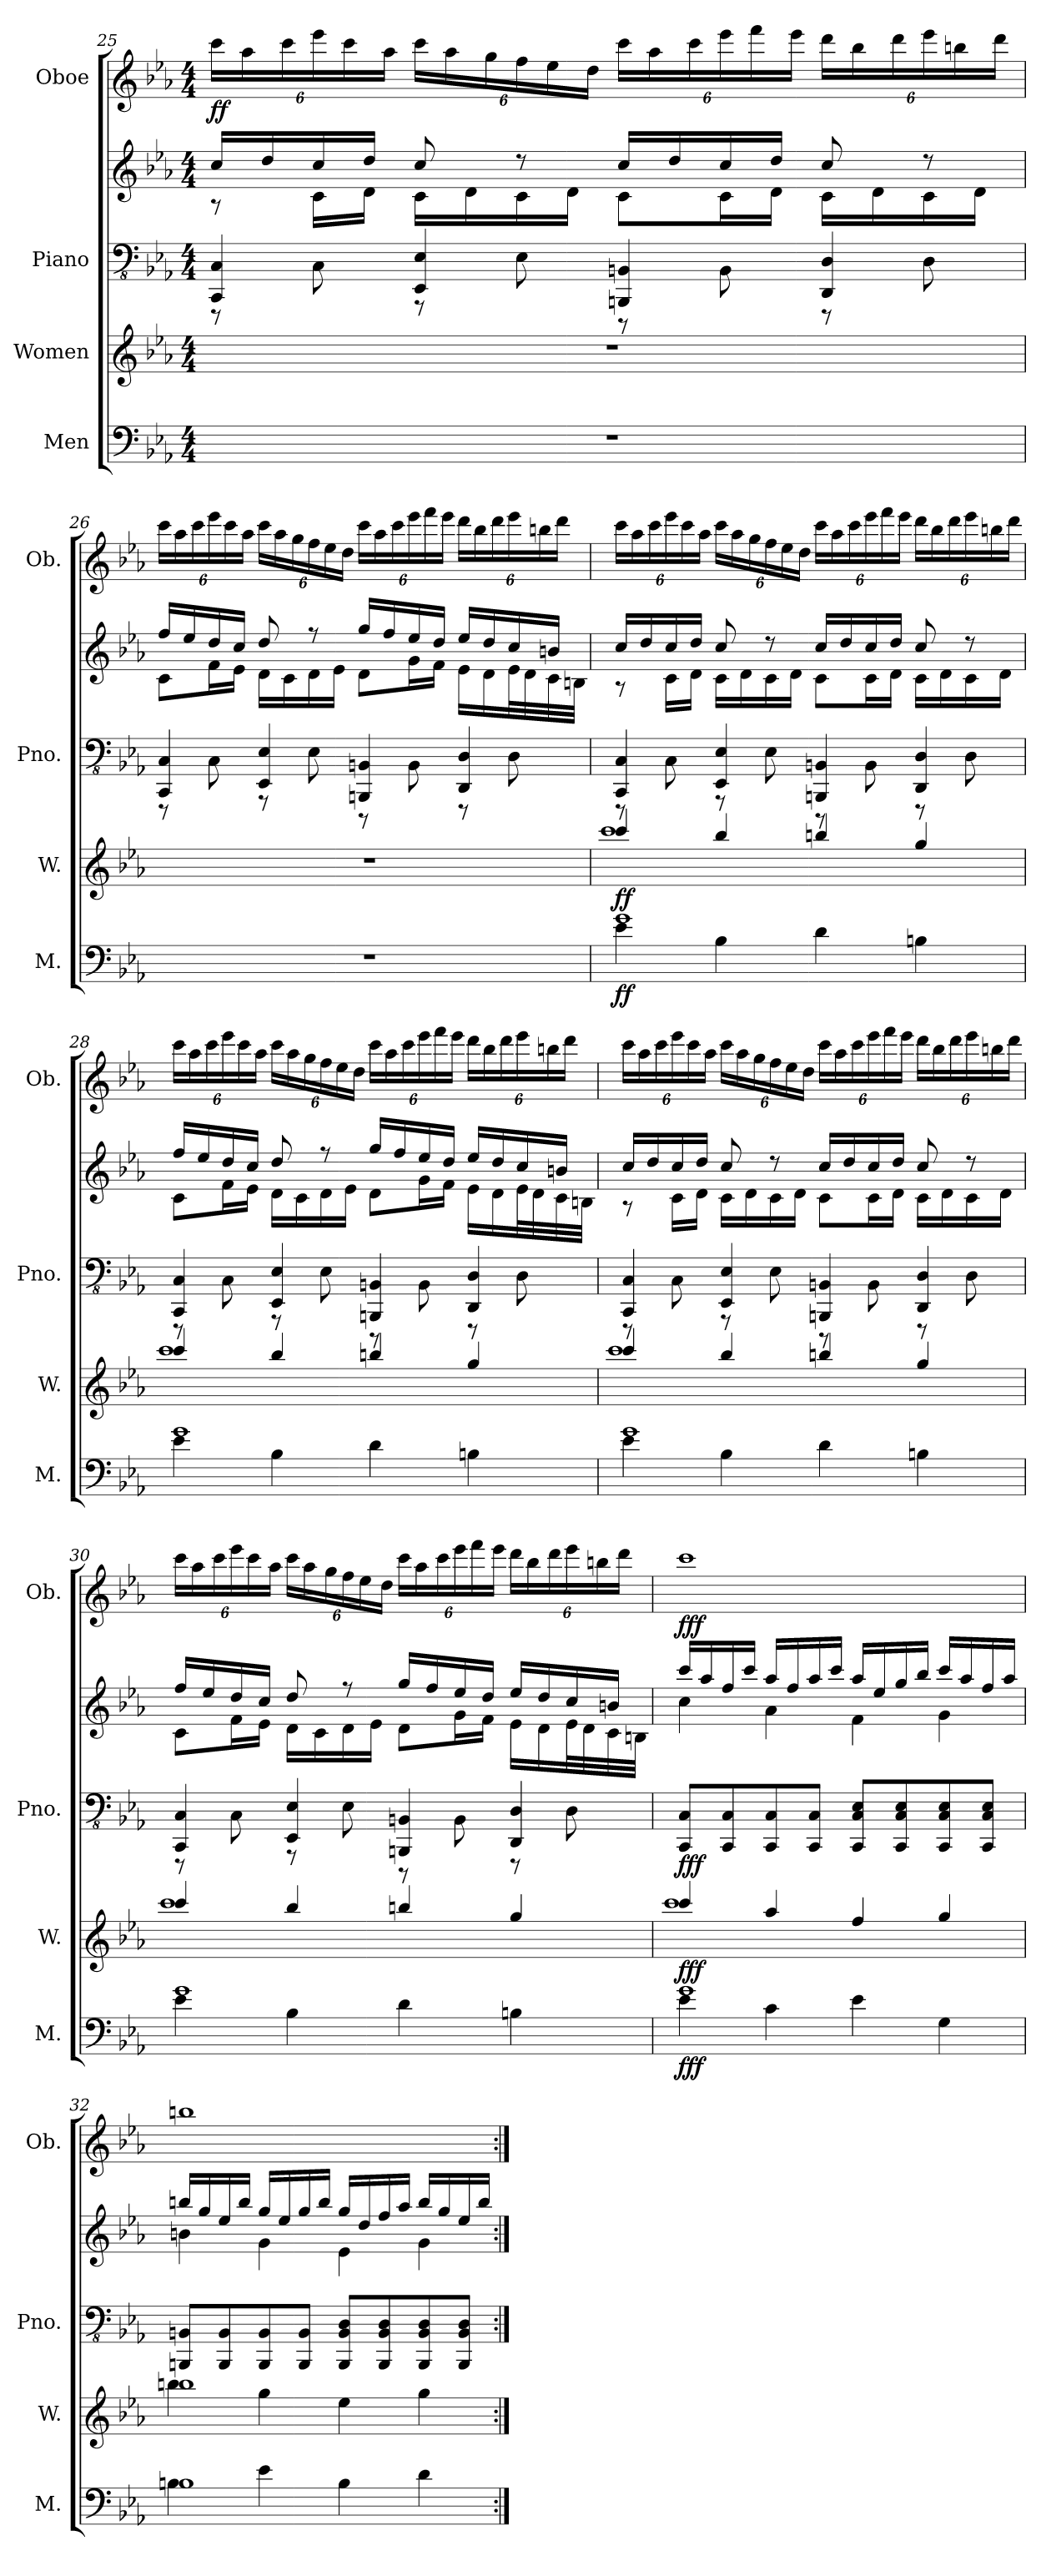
**kern	**dynam	**kern	**dynam	**kern	**kern	**dynam	**kern	**dynam
*part4	*part4	*part3	*part3	*part2	*part2	*part2	*part1	*part1
*staff5	*staff5	*staff4	*staff4	*staff3	*staff2	*staff2/3	*staff1	*staff1
*I"Men	*	*I"Women	*	*I"Piano	*	*	*I"Oboe	*
*I'M.	*	*I'W.	*	*I'Pno.	*	*	*I'Ob.	*
!!LO:PB:g=z
*clefF4	*	*clefG2	*	*clefFv4	*clefG2	*	*clefG2	*
*k[b-e-a-]	*	*k[b-e-a-]	*	*k[b-e-a-]	*k[b-e-a-]	*	*k[b-e-a-]	*
*M4/4	*	*M4/4	*	*M4/4	*M4/4	*	*M4/4	*
=25	=25	=25	=25	=25	=25	=25	=25	=25
*	*	*	*	*^	*^	*	*	*
*	*	*	*	*	*	*	*	*	*Xbrackettup	*
!	!	!	!	!	!	!	!	!	!	!LO:DY:b
1r	.	1r	.	4CCC/ 4CC/	8r	16cc/LL	8r	.	24ccc\LL	ff
.	.	.	.	.	.	.	.	.	24aa-\	.
.	.	.	.	.	.	16dd/	.	.	.	.
.	.	.	.	.	.	.	.	.	24ccc\	.
.	.	.	.	.	8CC\	16cc/	16c\LL	.	24eee-\	.
.	.	.	.	.	.	.	.	.	24ccc\	.
.	.	.	.	.	.	16dd/JJ	16d\JJ	.	.	.
.	.	.	.	.	.	.	.	.	24aa-\JJ	.
.	.	.	.	4EEE-/ 4EE-/	8r	8cc/	16c\LL	.	24ccc\LL	.
.	.	.	.	.	.	.	.	.	24aa-\	.
.	.	.	.	.	.	.	16d\	.	.	.
.	.	.	.	.	.	.	.	.	24gg\	.
.	.	.	.	.	8EE-\	8r	16c\	.	24ff\	.
.	.	.	.	.	.	.	.	.	24ee-\	.
.	.	.	.	.	.	.	16d\JJ	.	.	.
.	.	.	.	.	.	.	.	.	24dd\JJ	.
.	.	.	.	4BBBBn/ 4BBBn/	8r	16cc/LL	8c\L	.	24ccc\LL	.
.	.	.	.	.	.	.	.	.	24aa-\	.
.	.	.	.	.	.	16dd/	.	.	.	.
.	.	.	.	.	.	.	.	.	24ccc\	.
.	.	.	.	.	8BBB\	16cc/	16c\L	.	24eee-\	.
.	.	.	.	.	.	.	.	.	24fff\	.
.	.	.	.	.	.	16dd/JJ	16d\JJ	.	.	.
.	.	.	.	.	.	.	.	.	24eee-\JJ	.
.	.	.	.	4DDD/ 4DD/	8r	8cc/	16c\LL	.	24ddd\LL	.
.	.	.	.	.	.	.	.	.	24bb-\	.
.	.	.	.	.	.	.	16d\	.	.	.
.	.	.	.	.	.	.	.	.	24ddd\	.
.	.	.	.	.	8DD\	8r	16c\	.	24eee-\	.
.	.	.	.	.	.	.	.	.	24bbn\	.
.	.	.	.	.	.	.	16d\JJ	.	.	.
.	.	.	.	.	.	.	.	.	24ddd\JJ	.
!!LO:LB:g=z
=26	=26	=26	=26	=26	=26	=26	=26	=26	=26	=26
1r	.	1r	.	4CCC/ 4CC/	8r	16ff/LL	8c\L	.	24ccc\LL	.
.	.	.	.	.	.	.	.	.	24aa-\	.
.	.	.	.	.	.	16ee-/	.	.	.	.
.	.	.	.	.	.	.	.	.	24ccc\	.
.	.	.	.	.	8CC\	16dd/	16f\L	.	24eee-\	.
.	.	.	.	.	.	.	.	.	24ccc\	.
.	.	.	.	.	.	16cc/JJ	16e-\JJ	.	.	.
.	.	.	.	.	.	.	.	.	24aa-\JJ	.
.	.	.	.	4EEE-/ 4EE-/	8r	8dd/	16d\LL	.	24ccc\LL	.
.	.	.	.	.	.	.	.	.	24aa-\	.
.	.	.	.	.	.	.	16c\	.	.	.
.	.	.	.	.	.	.	.	.	24gg\	.
.	.	.	.	.	8EE-\	8r	16d\	.	24ff\	.
.	.	.	.	.	.	.	.	.	24ee-\	.
.	.	.	.	.	.	.	16e-\JJ	.	.	.
.	.	.	.	.	.	.	.	.	24dd\JJ	.
.	.	.	.	4BBBBn/ 4BBBn/	8r	16gg/LL	8d\L	.	24ccc\LL	.
.	.	.	.	.	.	.	.	.	24aa-\	.
.	.	.	.	.	.	16ff/	.	.	.	.
.	.	.	.	.	.	.	.	.	24ccc\	.
.	.	.	.	.	8BBB\	16ee-/	16g\L	.	24eee-\	.
.	.	.	.	.	.	.	.	.	24fff\	.
.	.	.	.	.	.	16dd/JJ	16f\JJ	.	.	.
.	.	.	.	.	.	.	.	.	24eee-\JJ	.
.	.	.	.	4DDD/ 4DD/	8r	16ee-/LL	16e-\LL	.	24ddd\LL	.
.	.	.	.	.	.	.	.	.	24bb-\	.
.	.	.	.	.	.	16dd/	16d\	.	.	.
.	.	.	.	.	.	.	.	.	24ddd\	.
.	.	.	.	.	8DD\	16cc/	32e-\L	.	24eee-\	.
.	.	.	.	.	.	.	32d\	.	.	.
.	.	.	.	.	.	.	.	.	24bbn\	.
.	.	.	.	.	.	16bn/JJ	32c\	.	.	.
.	.	.	.	.	.	.	.	.	24ddd\JJ	.
.	.	.	.	.	.	.	32Bn\JJJ	.	.	.
!!LO:PB:g=z
=27	=27	=27	=27	=27	=27	=27	=27	=27	=27	=27
*^	*	*^	*	*	*	*	*	*	*	*
!	!	!LO:DY:b	!	!	!LO:DY:b	!	!	!	!	!	!	!
1g	4e-\	ff	4ccc/	1ccc	ff	4CCC/ 4CC/	8r	16cc/LL	8r	.	24ccc\LL	.
.	.	.	.	.	.	.	.	.	.	.	24aa-\	.
.	.	.	.	.	.	.	.	16dd/	.	.	.	.
.	.	.	.	.	.	.	.	.	.	.	24ccc\	.
.	.	.	.	.	.	.	8CC\	16cc/	16c\LL	.	24eee-\	.
.	.	.	.	.	.	.	.	.	.	.	24ccc\	.
.	.	.	.	.	.	.	.	16dd/JJ	16d\JJ	.	.	.
.	.	.	.	.	.	.	.	.	.	.	24aa-\JJ	.
.	4B-\	.	4bb-/	.	.	4EEE-/ 4EE-/	8r	8cc/	16c\LL	.	24ccc\LL	.
.	.	.	.	.	.	.	.	.	.	.	24aa-\	.
.	.	.	.	.	.	.	.	.	16d\	.	.	.
.	.	.	.	.	.	.	.	.	.	.	24gg\	.
.	.	.	.	.	.	.	8EE-\	8r	16c\	.	24ff\	.
.	.	.	.	.	.	.	.	.	.	.	24ee-\	.
.	.	.	.	.	.	.	.	.	16d\JJ	.	.	.
.	.	.	.	.	.	.	.	.	.	.	24dd\JJ	.
.	4d\	.	4bbn/	.	.	4BBBBn/ 4BBBn/	8r	16cc/LL	8c\L	.	24ccc\LL	.
.	.	.	.	.	.	.	.	.	.	.	24aa-\	.
.	.	.	.	.	.	.	.	16dd/	.	.	.	.
.	.	.	.	.	.	.	.	.	.	.	24ccc\	.
.	.	.	.	.	.	.	8BBB\	16cc/	16c\L	.	24eee-\	.
.	.	.	.	.	.	.	.	.	.	.	24fff\	.
.	.	.	.	.	.	.	.	16dd/JJ	16d\JJ	.	.	.
.	.	.	.	.	.	.	.	.	.	.	24eee-\JJ	.
.	4Bn\	.	4gg/	.	.	4DDD/ 4DD/	8r	8cc/	16c\LL	.	24ddd\LL	.
.	.	.	.	.	.	.	.	.	.	.	24bb-\	.
.	.	.	.	.	.	.	.	.	16d\	.	.	.
.	.	.	.	.	.	.	.	.	.	.	24ddd\	.
.	.	.	.	.	.	.	8DD\	8r	16c\	.	24eee-\	.
.	.	.	.	.	.	.	.	.	.	.	24bbn\	.
.	.	.	.	.	.	.	.	.	16d\JJ	.	.	.
.	.	.	.	.	.	.	.	.	.	.	24ddd\JJ	.
!!LO:LB:g=z
=28	=28	=28	=28	=28	=28	=28	=28	=28	=28	=28	=28	=28
1g	4e-\	.	4ccc/	1ccc	.	4CCC/ 4CC/	8r	16ff/LL	8c\L	.	24ccc\LL	.
.	.	.	.	.	.	.	.	.	.	.	24aa-\	.
.	.	.	.	.	.	.	.	16ee-/	.	.	.	.
.	.	.	.	.	.	.	.	.	.	.	24ccc\	.
.	.	.	.	.	.	.	8CC\	16dd/	16f\L	.	24eee-\	.
.	.	.	.	.	.	.	.	.	.	.	24ccc\	.
.	.	.	.	.	.	.	.	16cc/JJ	16e-\JJ	.	.	.
.	.	.	.	.	.	.	.	.	.	.	24aa-\JJ	.
.	4B-\	.	4bb-/	.	.	4EEE-/ 4EE-/	8r	8dd/	16d\LL	.	24ccc\LL	.
.	.	.	.	.	.	.	.	.	.	.	24aa-\	.
.	.	.	.	.	.	.	.	.	16c\	.	.	.
.	.	.	.	.	.	.	.	.	.	.	24gg\	.
.	.	.	.	.	.	.	8EE-\	8r	16d\	.	24ff\	.
.	.	.	.	.	.	.	.	.	.	.	24ee-\	.
.	.	.	.	.	.	.	.	.	16e-\JJ	.	.	.
.	.	.	.	.	.	.	.	.	.	.	24dd\JJ	.
.	4d\	.	4bbn/	.	.	4BBBBn/ 4BBBn/	8r	16gg/LL	8d\L	.	24ccc\LL	.
.	.	.	.	.	.	.	.	.	.	.	24aa-\	.
.	.	.	.	.	.	.	.	16ff/	.	.	.	.
.	.	.	.	.	.	.	.	.	.	.	24ccc\	.
.	.	.	.	.	.	.	8BBB\	16ee-/	16g\L	.	24eee-\	.
.	.	.	.	.	.	.	.	.	.	.	24fff\	.
.	.	.	.	.	.	.	.	16dd/JJ	16f\JJ	.	.	.
.	.	.	.	.	.	.	.	.	.	.	24eee-\JJ	.
.	4Bn\	.	4gg/	.	.	4DDD/ 4DD/	8r	16ee-/LL	16e-\LL	.	24ddd\LL	.
.	.	.	.	.	.	.	.	.	.	.	24bb-\	.
.	.	.	.	.	.	.	.	16dd/	16d\	.	.	.
.	.	.	.	.	.	.	.	.	.	.	24ddd\	.
.	.	.	.	.	.	.	8DD\	16cc/	32e-\L	.	24eee-\	.
.	.	.	.	.	.	.	.	.	32d\	.	.	.
.	.	.	.	.	.	.	.	.	.	.	24bbn\	.
.	.	.	.	.	.	.	.	16bn/JJ	32c\	.	.	.
.	.	.	.	.	.	.	.	.	.	.	24ddd\JJ	.
.	.	.	.	.	.	.	.	.	32Bn\JJJ	.	.	.
!!LO:PB:g=z
=29	=29	=29	=29	=29	=29	=29	=29	=29	=29	=29	=29	=29
1g	4e-\	.	4ccc/	1ccc	.	4CCC/ 4CC/	8r	16cc/LL	8r	.	24ccc\LL	.
.	.	.	.	.	.	.	.	.	.	.	24aa-\	.
.	.	.	.	.	.	.	.	16dd/	.	.	.	.
.	.	.	.	.	.	.	.	.	.	.	24ccc\	.
.	.	.	.	.	.	.	8CC\	16cc/	16c\LL	.	24eee-\	.
.	.	.	.	.	.	.	.	.	.	.	24ccc\	.
.	.	.	.	.	.	.	.	16dd/JJ	16d\JJ	.	.	.
.	.	.	.	.	.	.	.	.	.	.	24aa-\JJ	.
.	4B-\	.	4bb-/	.	.	4EEE-/ 4EE-/	8r	8cc/	16c\LL	.	24ccc\LL	.
.	.	.	.	.	.	.	.	.	.	.	24aa-\	.
.	.	.	.	.	.	.	.	.	16d\	.	.	.
.	.	.	.	.	.	.	.	.	.	.	24gg\	.
.	.	.	.	.	.	.	8EE-\	8r	16c\	.	24ff\	.
.	.	.	.	.	.	.	.	.	.	.	24ee-\	.
.	.	.	.	.	.	.	.	.	16d\JJ	.	.	.
.	.	.	.	.	.	.	.	.	.	.	24dd\JJ	.
.	4d\	.	4bbn/	.	.	4BBBBn/ 4BBBn/	8r	16cc/LL	8c\L	.	24ccc\LL	.
.	.	.	.	.	.	.	.	.	.	.	24aa-\	.
.	.	.	.	.	.	.	.	16dd/	.	.	.	.
.	.	.	.	.	.	.	.	.	.	.	24ccc\	.
.	.	.	.	.	.	.	8BBB\	16cc/	16c\L	.	24eee-\	.
.	.	.	.	.	.	.	.	.	.	.	24fff\	.
.	.	.	.	.	.	.	.	16dd/JJ	16d\JJ	.	.	.
.	.	.	.	.	.	.	.	.	.	.	24eee-\JJ	.
.	4Bn\	.	4gg/	.	.	4DDD/ 4DD/	8r	8cc/	16c\LL	.	24ddd\LL	.
.	.	.	.	.	.	.	.	.	.	.	24bb-\	.
.	.	.	.	.	.	.	.	.	16d\	.	.	.
.	.	.	.	.	.	.	.	.	.	.	24ddd\	.
.	.	.	.	.	.	.	8DD\	8r	16c\	.	24eee-\	.
.	.	.	.	.	.	.	.	.	.	.	24bbn\	.
.	.	.	.	.	.	.	.	.	16d\JJ	.	.	.
.	.	.	.	.	.	.	.	.	.	.	24ddd\JJ	.
!!LO:LB:g=z
=30	=30	=30	=30	=30	=30	=30	=30	=30	=30	=30	=30	=30
1g	4e-\	.	4ccc/	1ccc	.	4CCC/ 4CC/	8r	16ff/LL	8c\L	.	24ccc\LL	.
.	.	.	.	.	.	.	.	.	.	.	24aa-\	.
.	.	.	.	.	.	.	.	16ee-/	.	.	.	.
.	.	.	.	.	.	.	.	.	.	.	24ccc\	.
.	.	.	.	.	.	.	8CC\	16dd/	16f\L	.	24eee-\	.
.	.	.	.	.	.	.	.	.	.	.	24ccc\	.
.	.	.	.	.	.	.	.	16cc/JJ	16e-\JJ	.	.	.
.	.	.	.	.	.	.	.	.	.	.	24aa-\JJ	.
.	4B-\	.	4bb-/	.	.	4EEE-/ 4EE-/	8r	8dd/	16d\LL	.	24ccc\LL	.
.	.	.	.	.	.	.	.	.	.	.	24aa-\	.
.	.	.	.	.	.	.	.	.	16c\	.	.	.
.	.	.	.	.	.	.	.	.	.	.	24gg\	.
.	.	.	.	.	.	.	8EE-\	8r	16d\	.	24ff\	.
.	.	.	.	.	.	.	.	.	.	.	24ee-\	.
.	.	.	.	.	.	.	.	.	16e-\JJ	.	.	.
.	.	.	.	.	.	.	.	.	.	.	24dd\JJ	.
.	4d\	.	4bbn/	.	.	4BBBBn/ 4BBBn/	8r	16gg/LL	8d\L	.	24ccc\LL	.
.	.	.	.	.	.	.	.	.	.	.	24aa-\	.
.	.	.	.	.	.	.	.	16ff/	.	.	.	.
.	.	.	.	.	.	.	.	.	.	.	24ccc\	.
.	.	.	.	.	.	.	8BBB\	16ee-/	16g\L	.	24eee-\	.
.	.	.	.	.	.	.	.	.	.	.	24fff\	.
.	.	.	.	.	.	.	.	16dd/JJ	16f\JJ	.	.	.
.	.	.	.	.	.	.	.	.	.	.	24eee-\JJ	.
.	4Bn\	.	4gg/	.	.	4DDD/ 4DD/	8r	16ee-/LL	16e-\LL	.	24ddd\LL	.
.	.	.	.	.	.	.	.	.	.	.	24bb-\	.
.	.	.	.	.	.	.	.	16dd/	16d\	.	.	.
.	.	.	.	.	.	.	.	.	.	.	24ddd\	.
.	.	.	.	.	.	.	8DD\	16cc/	32e-\L	.	24eee-\	.
.	.	.	.	.	.	.	.	.	32d\	.	.	.
.	.	.	.	.	.	.	.	.	.	.	24bbn\	.
.	.	.	.	.	.	.	.	16bn/JJ	32c\	.	.	.
.	.	.	.	.	.	.	.	.	.	.	24ddd\JJ	.
.	.	.	.	.	.	.	.	.	32Bn\JJJ	.	.	.
*	*	*	*	*	*	*v	*v	*	*	*	*	*
!!LO:PB:g=z
=31	=31	=31	=31	=31	=31	=31	=31	=31	=31	=31	=31
!	!	!LO:DY:b	!	!	!LO:DY:b	!	!	!	!LO:DY:b=2	!	!LO:DY:b
1g	4e-\	fff	4ccc/	1ccc	fff	8CCC/ 8CC/L	16ccc/LL	4cc\	fff	1ccc	fff
.	.	.	.	.	.	.	16aa-/	.	.	.	.
.	.	.	.	.	.	8CCC/ 8CC/	16ff/	.	.	.	.
.	.	.	.	.	.	.	16ccc/JJ	.	.	.	.
.	4c\	.	4aa-/	.	.	8CCC/ 8CC/	16aa-/LL	4a-\	.	.	.
.	.	.	.	.	.	.	16ff/	.	.	.	.
.	.	.	.	.	.	8CCC/ 8CC/J	16aa-/	.	.	.	.
.	.	.	.	.	.	.	16ccc/JJ	.	.	.	.
.	4e-\	.	4ff/	.	.	8CCC/ 8CC/ 8EE-/L	16aa-/LL	4f\	.	.	.
.	.	.	.	.	.	.	16ee-/	.	.	.	.
.	.	.	.	.	.	8CCC/ 8CC/ 8EE-/	16gg/	.	.	.	.
.	.	.	.	.	.	.	16bb-/JJ	.	.	.	.
.	4G\	.	4gg/	.	.	8CCC/ 8CC/ 8EE-/	16ccc/LL	4g\	.	.	.
.	.	.	.	.	.	.	16aa-/	.	.	.	.
.	.	.	.	.	.	8CCC/ 8CC/ 8EE-/J	16ff/	.	.	.	.
.	.	.	.	.	.	.	16aa-/JJ	.	.	.	.
=32	=32	=32	=32	=32	=32	=32	=32	=32	=32	=32	=32
1Bn	4B\	.	1bbn	4bb\	.	8BBBBn/ 8BBBn/L	16bbn/LL	4bn\	.	1bbn	.
.	.	.	.	.	.	.	16gg/	.	.	.	.
.	.	.	.	.	.	8BBBB/ 8BBB/	16ee-/	.	.	.	.
.	.	.	.	.	.	.	16bb/JJ	.	.	.	.
.	4e-\	.	.	4gg\	.	8BBBB/ 8BBB/	16gg/LL	4g\	.	.	.
.	.	.	.	.	.	.	16ee-/	.	.	.	.
.	.	.	.	.	.	8BBBB/ 8BBB/J	16gg/	.	.	.	.
.	.	.	.	.	.	.	16bb/JJ	.	.	.	.
.	4B\	.	.	4ee-\	.	8BBBB/ 8BBB/ 8DD/L	16gg/LL	4e-\	.	.	.
.	.	.	.	.	.	.	16dd/	.	.	.	.
.	.	.	.	.	.	8BBBB/ 8BBB/ 8DD/	16ff/	.	.	.	.
.	.	.	.	.	.	.	16aa-/JJ	.	.	.	.
.	4d\	.	.	4gg\	.	8BBBB/ 8BBB/ 8DD/	16bb/LL	4g\	.	.	.
.	.	.	.	.	.	.	16gg/	.	.	.	.
.	.	.	.	.	.	8BBBB/ 8BBB/ 8DD/J	16ee-/	.	.	.	.
.	.	.	.	.	.	.	16bb/JJ	.	.	.	.
*v	*v	*	*	*	*	*	*v	*v	*	*	*
*	*	*v	*v	*	*	*	*	*	*
=:|!	=:|!	=:|!	=:|!	=:|!	=:|!	=:|!	=:|!	=:|!
*-	*-	*-	*-	*-	*-	*-	*-	*-
